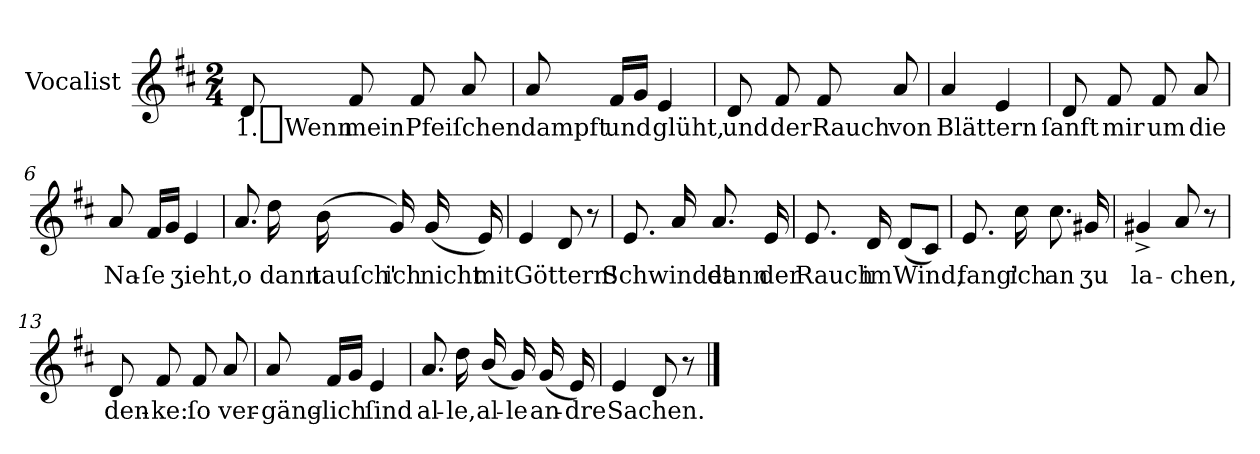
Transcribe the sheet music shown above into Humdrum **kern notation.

**kern	**text
*part1	*part1
*staff1	*staff1
*I"Vocalist	*
*clefG2	*
*k[f#c#]	*
*D:	*
*M2/4	*
=1	=1
8d	1._Wenn
8f#	mein
8f#	Pfeiſchen
8a	.
=2	=2
8a	dampft
16f#LL	und
16gJJ	.
4e	glüht,
=3	=3
8d	und
8f#	der
8f#	Rauch
8a	von
=4	=4
4a	Blättern
4e	.
=5	=5
8d	ſanft
8f#	mir
8f#	um
8a	die
=6	=6
8a	Na-
16f#LL	-ſe
16gJJ	.
4e	ʒieht,
=7	=7
8.a	o
16dd	dann
(16b	tauſch'
16g)	ich
(>16g	nicht
16e)	mit
=8	=8
4e	Göttern!
8d	.
8r	.
=9	=9
8.e	Schwindet
16a	.
8.a	dann
16e	der
=10	=10
8.e	Rauch
16d	im
(8dL	Wind,
8c#J)	.
=11	=11
8.e	fang'
16cc#	ich
8.cc#	an
16g#X	ʒu
=12	=12
4g#X^	la-
8a	-chen,
8r	.
=13	=13
8d	den-
8f#	-ke:
8f#	ſo
8a	ver-
=14	=14
8a	-gäng-
16f#LL	-lich
16gJJ	.
4e	ſind
=15	=15
8.a	al-
16dd	-le,
(16b/	al-
16g)	-le
(16g	an-
16e)	-dre
=16	=16
4e	Sachen.
8d	.
8r	.
==	==
*-	*-
